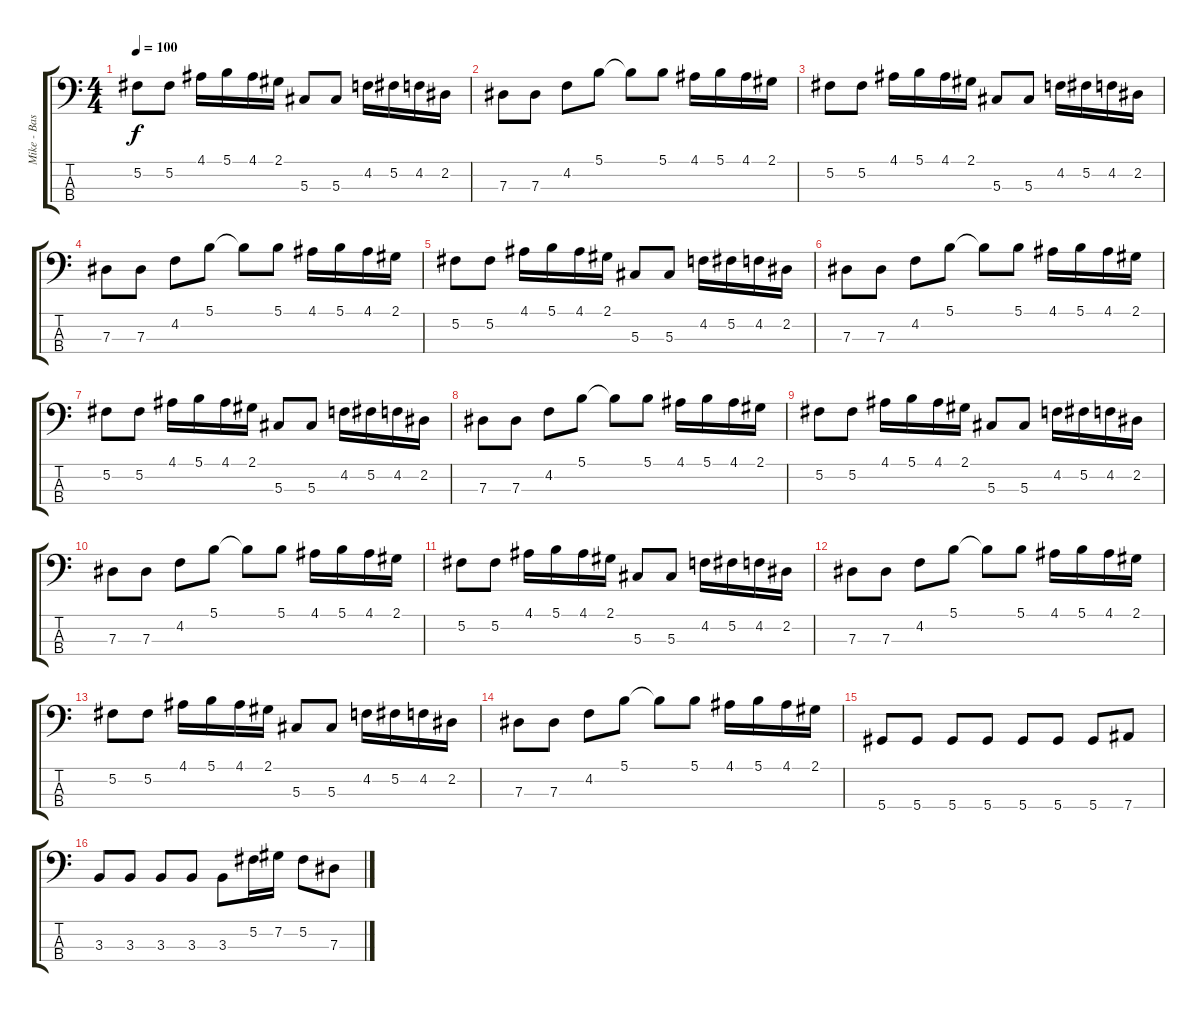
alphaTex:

\track ("Mike - Bass Right" "Mike - Bas") {instrument electricbasspick}
\staff {score tabs}
\tuning (Gb2 Db2 Ab1 Eb1) {hide}
\ts (4 4)
\tempo 100
\clef f4
\ks c
5.2.8{dy f} 5.2.8 4.1.16 5.1.16 4.1.16 2.1.16 5.3.8 5.3.8 4.2.16 5.2.16 4.2.16 2.2.16 |
7.3.8 7.3.8 4.2.8 5.1.8 5.1{t}.8 5.1.8 4.1.16 5.1.16 4.1.16 2.1.16 |
5.2.8 5.2.8 4.1.16 5.1.16 4.1.16 2.1.16 5.3.8 5.3.8 4.2.16 5.2.16 4.2.16 2.2.16 |
7.3.8 7.3.8 4.2.8 5.1.8 5.1{t}.8 5.1.8 4.1.16 5.1.16 4.1.16 2.1.16 |
5.2.8 5.2.8 4.1.16 5.1.16 4.1.16 2.1.16 5.3.8 5.3.8 4.2.16 5.2.16 4.2.16 2.2.16 |
7.3.8 7.3.8 4.2.8 5.1.8 5.1{t}.8 5.1.8 4.1.16 5.1.16 4.1.16 2.1.16 |
5.2.8 5.2.8 4.1.16 5.1.16 4.1.16 2.1.16 5.3.8 5.3.8 4.2.16 5.2.16 4.2.16 2.2.16 |
7.3.8 7.3.8 4.2.8 5.1.8 5.1{t}.8 5.1.8 4.1.16 5.1.16 4.1.16 2.1.16 |
5.2.8 5.2.8 4.1.16 5.1.16 4.1.16 2.1.16 5.3.8 5.3.8 4.2.16 5.2.16 4.2.16 2.2.16 |
7.3.8 7.3.8 4.2.8 5.1.8 5.1{t}.8 5.1.8 4.1.16 5.1.16 4.1.16 2.1.16 |
5.2.8 5.2.8 4.1.16 5.1.16 4.1.16 2.1.16 5.3.8 5.3.8 4.2.16 5.2.16 4.2.16 2.2.16 |
7.3.8 7.3.8 4.2.8 5.1.8 5.1{t}.8 5.1.8 4.1.16 5.1.16 4.1.16 2.1.16 |
5.2.8 5.2.8 4.1.16 5.1.16 4.1.16 2.1.16 5.3.8 5.3.8 4.2.16 5.2.16 4.2.16 2.2.16 |
7.3.8 7.3.8 4.2.8 5.1.8 5.1{t}.8 5.1.8 4.1.16 5.1.16 4.1.16 2.1.16 |
5.4.8 5.4.8 5.4.8 5.4.8 5.4.8 5.4.8 5.4.8 7.4.8 |
3.3.8 3.3.8 3.3.8 3.3.8 3.3.8 5.2.16 7.2.16 5.2.8 7.3.8
